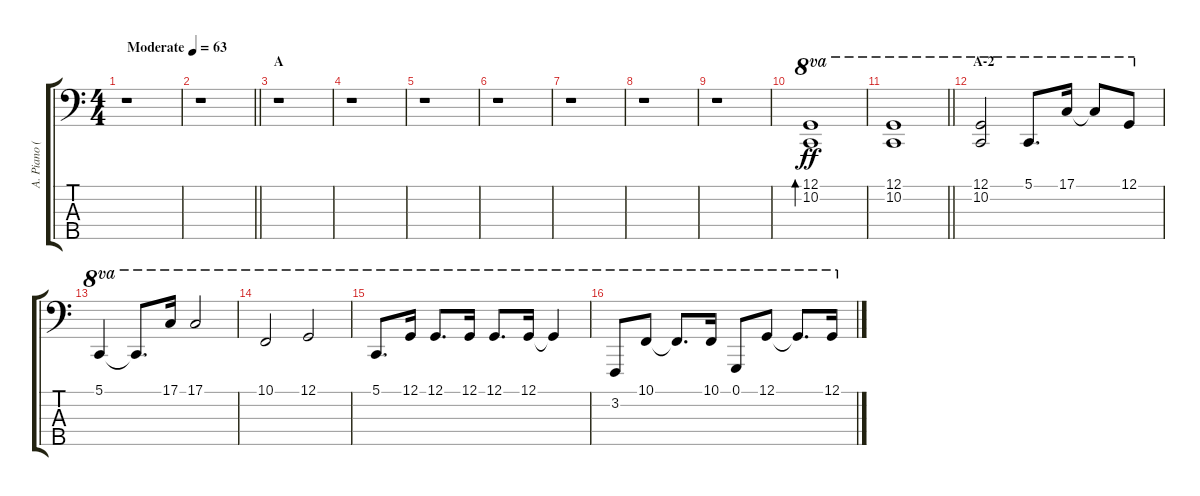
\track ("A. Piano (Left Hand)" "A. Piano (") {instrument acousticgrandpiano}
\staff {score tabs}
\tuning (G2 D2 A1 E1 B0) {hide}
\ts (4 4)
\tempo (63 "Moderate")
\clef f4
\ks c
r.1{dy ff instrument acousticgrandpiano} |
\barLineRight lightlight
r.1 |
\section ("" "A")
r.1 |
r.1 |
r.1 |
r.1 |
r.1 |
r.1 |
r.1 |
(12.1 10.2).1{bd 120 ot 8va} |
\barLineRight lightlight
(12.1 10.2).1{ot 8va} |
\section ("" "A-2")
(12.1 10.2).2{ot 8va} 5.1.8{d ot 8va} 17.1.16{ot 8va} 17.1{t}.8{ot 8va} 12.1.8{ot 8va} |
5.1.4{ot 8va} 5.1{t}.8{d ot 8va} 17.1.16{ot 8va} 17.1.2{ot 8va} |
10.1.2{ot 8va} 12.1.2{ot 8va} |
5.1.8{d ot 8va} 12.1.16{ot 8va} 12.1.8{d ot 8va} 12.1.16{ot 8va} 12.1.8{d ot 8va} 12.1.16{ot 8va} 12.1{t}.4{ot 8va} |
3.2.8{ot 8va} 10.1.8{ot 8va} 10.1{t}.8{d ot 8va} 10.1.16{ot 8va} 0.1.8{ot 8va} 12.1.8{ot 8va} 12.1{t}.8{d ot 8va} 12.1.16{ot 8va}
